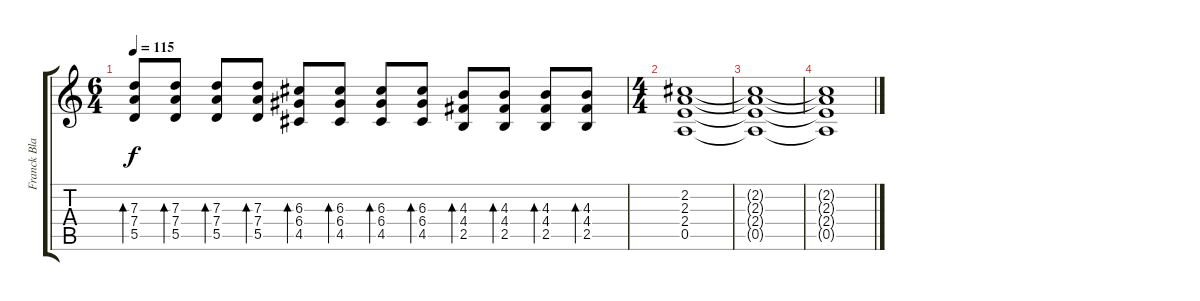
\track ("Franck Black" "Franck Bla") {instrument overdrivenguitar}
\staff {score tabs}
\tuning (E4 B3 G3 D3 A2 E2) {hide}
\ts (6 4)
\tempo 115
\clef g2
\ks c
(7.3 7.4 5.5).8{bd 60 dy f} (7.3 7.4 5.5).8{bd 60} (7.3 7.4 5.5).8{bd 60} (7.3 7.4 5.5).8{bd 60} (6.3 6.4 4.5).8{bd 60} (6.3 6.4 4.5).8{bd 60} (6.3 6.4 4.5).8{bd 60} (6.3 6.4 4.5).8{bd 60} (4.3 4.4 2.5).8{bd 60} (4.3 4.4 2.5).8{bd 60} (4.3 4.4 2.5).8{bd 60} (4.3 4.4 2.5).8{bd 60} |
\ts (4 4)
(2.2 2.3 2.4 0.5).1{volume 0} |
(2.2{t} 2.3{t} 2.4{t} 0.5{t}).1 |
(2.2{t} 2.3{t} 2.4{t} 0.5{t}).1
